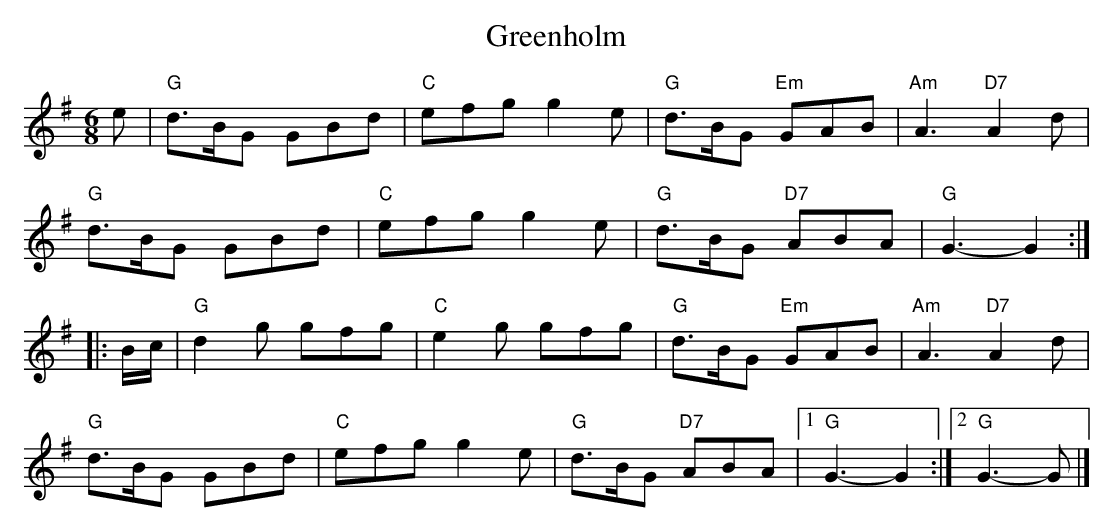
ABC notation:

X:1
T:Greenholm
M:6/8
L:1/8
K:G
e |\
"G" d>BG GBd | "C" efg g2e | "G" d>BG "Em" GAB | "Am" A3 "D7" A2d  |
"G" d>BG GBd | "C" efg g2e | "G" d>BG "D7" ABA | "G"  G3-G2       :|
|: B/c/ |\
"G" d2g  gfg | "C" e2g gfg | "G" d>BG "Em" GAB | "Am" A3 "D7" A2d  |
"G" d>BG GBd | "C" efg g2e | "G" d>BG "D7" ABA |1 "G"  G3-G2      :|2 "G"  G3-G |]
